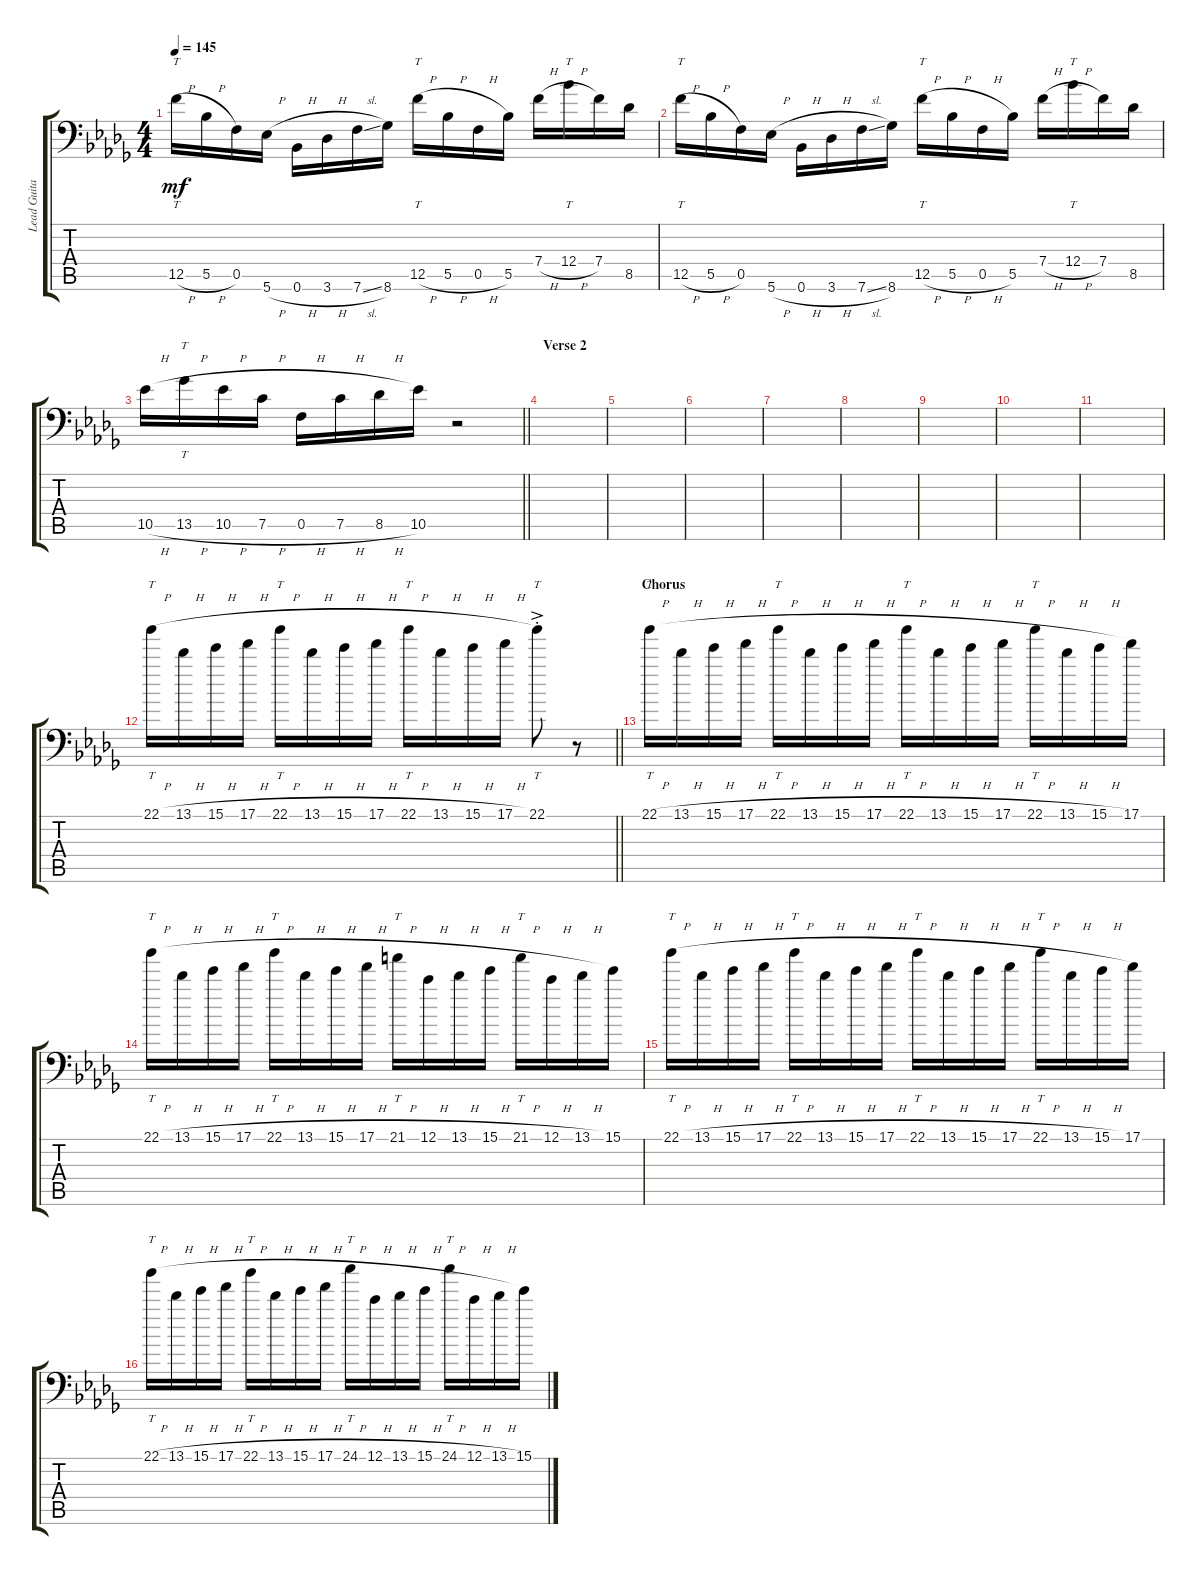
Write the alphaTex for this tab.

\track ("Lead Guitar" "Lead Guita") {instrument distortionguitar}
\staff {score tabs}
\tuning (C4 G3 Eb3 Bb2 F2 Bb1) {hide}
\ts (4 4)
\tempo 145
\clef f4
\ks bbminor
12.5{h}.16{tt dy mf} 5.5{h}.16 0.5.16 5.6{h}.16 0.6{h}.16 3.6{h}.16 7.6{sl}.16 8.6.16 12.5{h}.16{tt} 5.5{h}.16 0.5{h}.16 5.5.16 7.4{h}.16 12.4{h}.16{tt} 7.4.16 8.5.16 |
12.5{h}.16{tt} 5.5{h}.16 0.5.16 5.6{h}.16 0.6{h}.16 3.6{h}.16 7.6{sl}.16 8.6.16 12.5{h}.16{tt} 5.5{h}.16 0.5{h}.16 5.5.16 7.4{h}.16 12.4{h}.16{tt} 7.4.16 8.5.16 |
\barLineRight lightlight
10.5{h}.16 13.5{h}.16{tt} 10.5{h}.16 7.5{h}.16 0.5{h}.16 7.5{h}.16 8.5{h}.16 10.5.16 r.2 |
\section ("" "Verse 2")
|
|
|
|
|
|
|
|
\barLineRight lightlight
22.1{h}.16{tt} 13.1{h}.16 15.1{h}.16 17.1{h}.16 22.1{h}.16{tt} 13.1{h}.16 15.1{h}.16 17.1{h}.16 22.1{h}.16{tt} 13.1{h}.16 15.1{h}.16 17.1{h}.16 22.1{ac st}.8{tt} r.8 |
\section ("" "Chorus")
22.1{h}.16{tt} 13.1{h}.16 15.1{h}.16 17.1{h}.16 22.1{h}.16{tt} 13.1{h}.16 15.1{h}.16 17.1{h}.16 22.1{h}.16{tt} 13.1{h}.16 15.1{h}.16 17.1{h}.16 22.1{h}.16{tt} 13.1{h}.16 15.1{h}.16 17.1.16 |
22.1{h}.16{tt} 13.1{h}.16 15.1{h}.16 17.1{h}.16 22.1{h}.16{tt} 13.1{h}.16 15.1{h}.16 17.1{h}.16 21.1{h}.16{tt} 12.1{h}.16 13.1{h}.16 15.1{h}.16 21.1{h}.16{tt} 12.1{h}.16 13.1{h}.16 15.1.16 |
22.1{h}.16{tt} 13.1{h}.16 15.1{h}.16 17.1{h}.16 22.1{h}.16{tt} 13.1{h}.16 15.1{h}.16 17.1{h}.16 22.1{h}.16{tt} 13.1{h}.16 15.1{h}.16 17.1{h}.16 22.1{h}.16{tt} 13.1{h}.16 15.1{h}.16 17.1.16 |
22.1{h}.16{tt} 13.1{h}.16 15.1{h}.16 17.1{h}.16 22.1{h}.16{tt} 13.1{h}.16 15.1{h}.16 17.1{h}.16 24.1{h}.16{tt} 12.1{h}.16 13.1{h}.16 15.1{h}.16 24.1{h}.16{tt} 12.1{h}.16 13.1{h}.16 15.1.16
